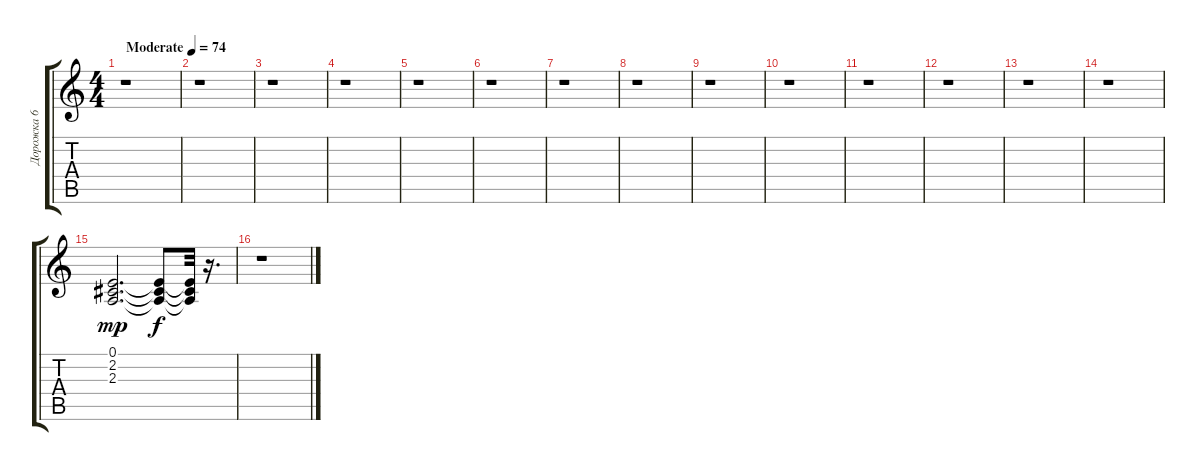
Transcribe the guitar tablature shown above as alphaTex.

\track ("Дорожка 6" "Дорожка 6") {instrument synthvoice}
\staff {score tabs}
\tuning (E4 B3 G3 D3 A2 E2) {hide}
\ts (4 4)
\tempo (74 "Moderate")
\clef g2
\ks c
r.1{dy mp instrument synthvoice} |
r.1 |
r.1 |
r.1 |
r.1 |
r.1 |
r.1 |
r.1 |
r.1 |
r.1 |
r.1 |
r.1 |
r.1 |
r.1 |
(0.1 2.2 2.3).2{d} (0.1{t} 2.2{t} 2.3{t}).8{dy f} (0.1{t} 2.2{t} 2.3{t}).32 r.16{d} |
r.1
